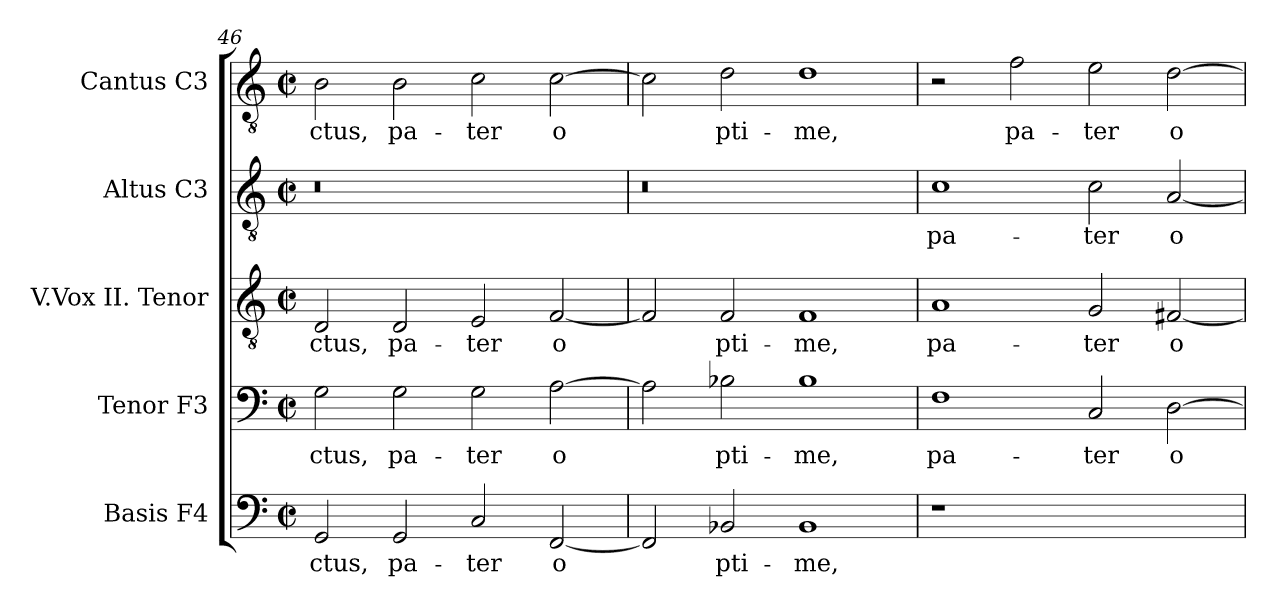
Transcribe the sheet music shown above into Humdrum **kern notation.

**kern	**text	**kern	**text	**kern	**text	**kern	**text	**kern	**text
*part5	*part5	*part4	*part4	*part3	*part3	*part2	*part2	*part1	*part1
*staff5	*staff5	*staff4	*staff4	*staff3	*staff3	*staff2	*staff2	*staff1	*staff1
*I"Basis  F4	*	*I"Tenor  F3	*	*I"V.Vox  II. Tenor	*	*I"Altus  C3	*	*I"Cantus  C3	*
*I'B	*	*I'T	*	*	*	*I'A	*	*I'C	*
*clefF4	*	*clefF4	*	*clefGv2	*	*clefGv2	*	*clefGv2	*
*k[]	*	*k[]	*	*k[]	*	*k[]	*	*k[]	*
*C:	*	*C:	*	*C:	*	*C:	*	*C:	*
*M2/2	*	*M2/2	*	*M2/2	*	*M2/2	*	*M2/2	*
*met(c|)	*	*met(c|)	*	*met(c|)	*	*met(c|)	*	*met(c|)	*
=46	=46	=46	=46	=46	=46	=46	=46	=46	=46
!	!LO:LY:b:cj	!	!LO:LY:b:cj	!	!LO:LY:b:rj	!	!	!	!LO:LY:b:cj
2GG/	-ctus,	2G\	-ctus,	2D/	-ctus,	0r	.	2B\	-ctus,
!	!LO:LY:b:cj	!	!LO:LY:b:cj	!	!LO:LY:b:rj	!	!	!	!LO:LY:b:cj
2GG/	pa-	2G\	pa-	2D/	pa-	.	.	2B\	pa-
!	!LO:LY:b:cj	!	!LO:LY:b:cj	!	!LO:LY:b:rj	!	!	!	!LO:LY:b:cj
2C/	-ter	2G\	-ter	2E/	-ter	.	.	2c\	-ter
!	!LO:LY:b:cj	!	!LO:LY:b:cj	!	!LO:LY:b:rj	!	!	!	!LO:LY:b:cj
[<2FF/	o-	[>2A\	o-	[<2F/	o-	.	.	[>2c\	o-
=47	=47	=47	=47	=47	=47	=47	=47	=47	=47
!	!LO:LY:b:cj	!	!LO:LY:b:cj	!	!LO:LY:b:rj	!	!	!	!LO:LY:b:cj
2FF/]	--	2A\]	--	2F/]	--	0r	.	2c\]	--
!	!LO:LY:b:cj	!	!LO:LY:b:cj	!	!LO:LY:b:rj	!	!	!	!LO:LY:b:cj
2BB-X/	-pti-	2B-X\	-pti-	2F/	-pti-	.	.	2d\	-pti-
!	!LO:LY:b:cj	!	!LO:LY:b:cj	!	!LO:LY:b:rj	!	!	!	!LO:LY:b:cj
1BB-	-me,	1B-	-me,	1F	-me,	.	.	1d	-me,
=48	=48	=48	=48	=48	=48	=48	=48	=48	=48
!	!	!	!LO:LY:b:cj	!	!LO:LY:b:rj	!	!LO:LY:b:cj	!	!
1r	.	1F	pa-	1A	pa-	1c	pa-	2r	.
!	!	!	!	!	!	!	!	!	!LO:LY:b:cj
.	.	.	.	.	.	.	.	2f\	pa-
!	!	!	!LO:LY:b:cj	!	!LO:LY:b:rj	!	!LO:LY:b:cj	!	!LO:LY:b:cj
1ryy	.	2C/	-ter	2G/	-ter	2c\	-ter	2e\	-ter
!	!	!	!LO:LY:b:cj	!	!LO:LY:b:rj	!	!LO:LY:b:cj	!	!LO:LY:b:cj
.	.	[>2D\	o-	[<2F#X/	o-	[<2A/	o-	[>2d\	o-
=	=	=	=	=	=	=	=	=	=
*-	*-	*-	*-	*-	*-	*-	*-	*-	*-
